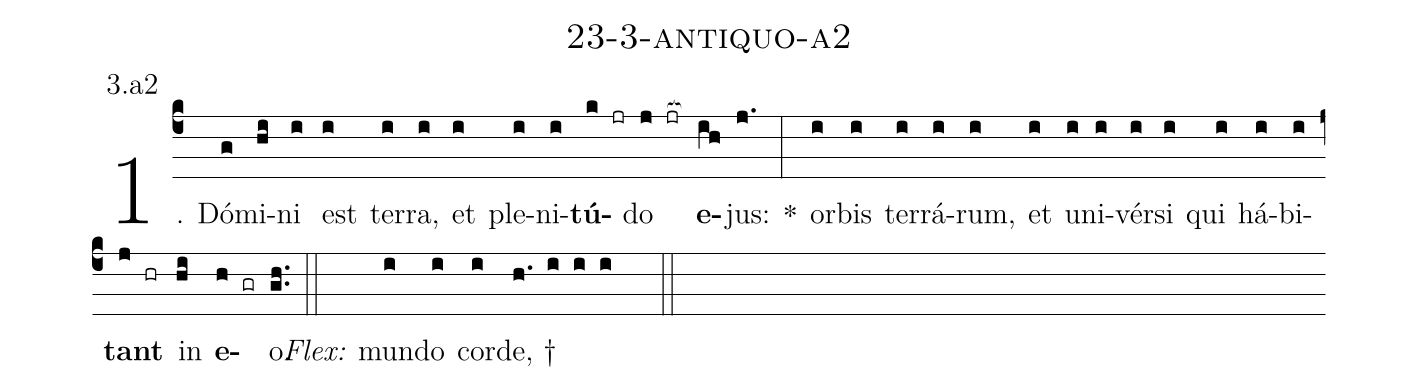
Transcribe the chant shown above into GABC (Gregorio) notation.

name: 23-3-antiquo-a2;
annotation: 3.a2;
%%
(c4)1. Dó(g)mi(hi)ni(i) est(i) ter(i)ra,(i) et(i) ple(i)ni(i)<b>tú</b>(k jr)do(j jr[ocb:1{]) <b>e</b>(ih[ocb:0}])jus:(j.) *(:) or(i)bis(i) ter(i)rá(i)rum,(i) et(i) u(i)ni(i)vér(i)si(i) qui(i) há(i)bi(i)<b>tant</b>(j hr) in(hi) <b>e</b>(h gr)o.(gh..) (::)
<i>Flex:</i>()  mun(i)do(i) cor(i)de, †(h. i i i  ::)
